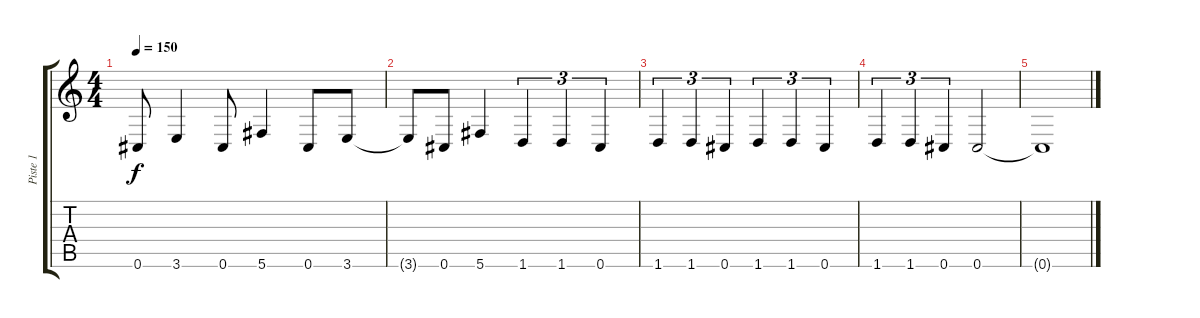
\track ("Piste 1" "Piste 1") {instrument overdrivenguitar}
\staff {score tabs}
\tuning (Db4 Ab3 E3 B2 Gb2 Db2) {hide}
\ts (4 4)
\tempo 150
\clef g2
\ks c
0.6.8{dy f} 3.6.4 0.6.8 5.6.4 0.6.8 3.6.8 |
3.6{t}.8 0.6.8 5.6.4 1.6.4{tu (3 2)} 1.6.4{tu (3 2)} 0.6.4{tu (3 2)} |
1.6.4{tu (3 2)} 1.6.4{tu (3 2)} 0.6.4{tu (3 2)} 1.6.4{tu (3 2)} 1.6.4{tu (3 2)} 0.6.4{tu (3 2)} |
1.6.4{tu (3 2)} 1.6.4{tu (3 2)} 0.6.4{tu (3 2)} 0.6.2 |
0.6{t}.1
